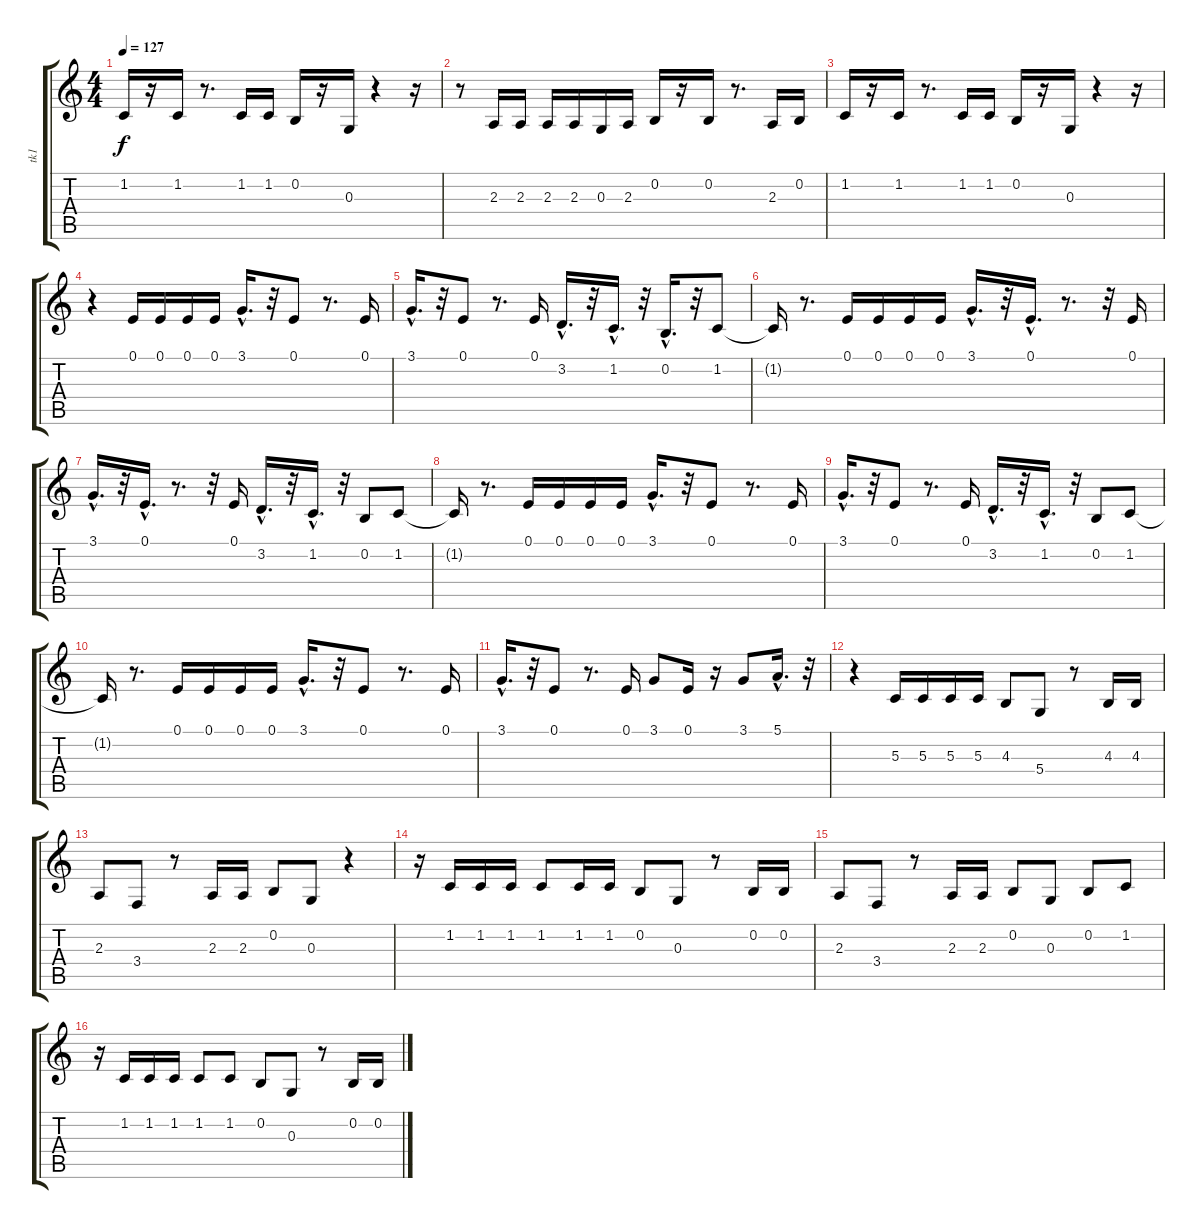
\track ("tk1" "tk1") {instrument altosax}
\staff {score tabs}
\tuning (E4 B3 G3 D3 A2 E2) {hide}
\ts (4 4)
\tempo 127
\clef g2
\ks c
1.2.16{dy f} r.16 1.2.16 r.8{d} 1.2.16 1.2.16 0.2.16 r.16 0.3.16 r.4 r.16 |
r.8 2.3.16 2.3.16 2.3.16 2.3.16 0.3.16 2.3.16 0.2.16 r.16 0.2.16 r.8{d} 2.3.16 0.2.16 |
1.2.16 r.16 1.2.16 r.8{d} 1.2.16 1.2.16 0.2.16 r.16 0.3.16 r.4 r.16 |
r.4 0.1.16 0.1.16 0.1.16 0.1.16 3.1{hac}.16{d} r.32 0.1.8 r.8{d} 0.1.16 |
3.1{hac}.16{d} r.32 0.1.8 r.8{d} 0.1.16 3.2{hac}.16{d} r.32 1.2{hac}.16{d} r.32 0.2{hac}.16{d} r.32 1.2.8 |
1.2{t}.16 r.8{d} 0.1.16 0.1.16 0.1.16 0.1.16 3.1{hac}.16{d} r.32 0.1{hac}.16{d} r.8{d} r.32 0.1.16 |
3.1{hac}.16{d} r.32 0.1{hac}.16{d} r.8{d} r.32 0.1.16 3.2{hac}.16{d} r.32 1.2{hac}.16{d} r.32 0.2.8 1.2.8 |
1.2{t}.16 r.8{d} 0.1.16 0.1.16 0.1.16 0.1.16 3.1{hac}.16{d} r.32 0.1.8 r.8{d} 0.1.16 |
3.1{hac}.16{d} r.32 0.1.8 r.8{d} 0.1.16 3.2{hac}.16{d} r.32 1.2{hac}.16{d} r.32 0.2.8 1.2.8 |
1.2{t}.16 r.8{d} 0.1.16 0.1.16 0.1.16 0.1.16 3.1{hac}.16{d} r.32 0.1.8 r.8{d} 0.1.16 |
3.1{hac}.16{d} r.32 0.1.8 r.8{d} 0.1.16 3.1.8 0.1.16 r.16 3.1.8 5.1{hac}.16{d} r.32 |
r.4 5.3.16 5.3.16 5.3.16 5.3.16 4.3.8 5.4.8 r.8 4.3.16 4.3.16 |
2.3.8 3.4.8 r.8 2.3.16 2.3.16 0.2.8 0.3.8 r.4 |
r.16 1.2.16 1.2.16 1.2.16 1.2.8 1.2.16 1.2.16 0.2.8 0.3.8 r.8 0.2.16 0.2.16 |
2.3.8 3.4.8 r.8 2.3.16 2.3.16 0.2.8 0.3.8 0.2.8 1.2.8 |
r.16 1.2.16 1.2.16 1.2.16 1.2.8 1.2.8 0.2.8 0.3.8 r.8 0.2.16 0.2.16
